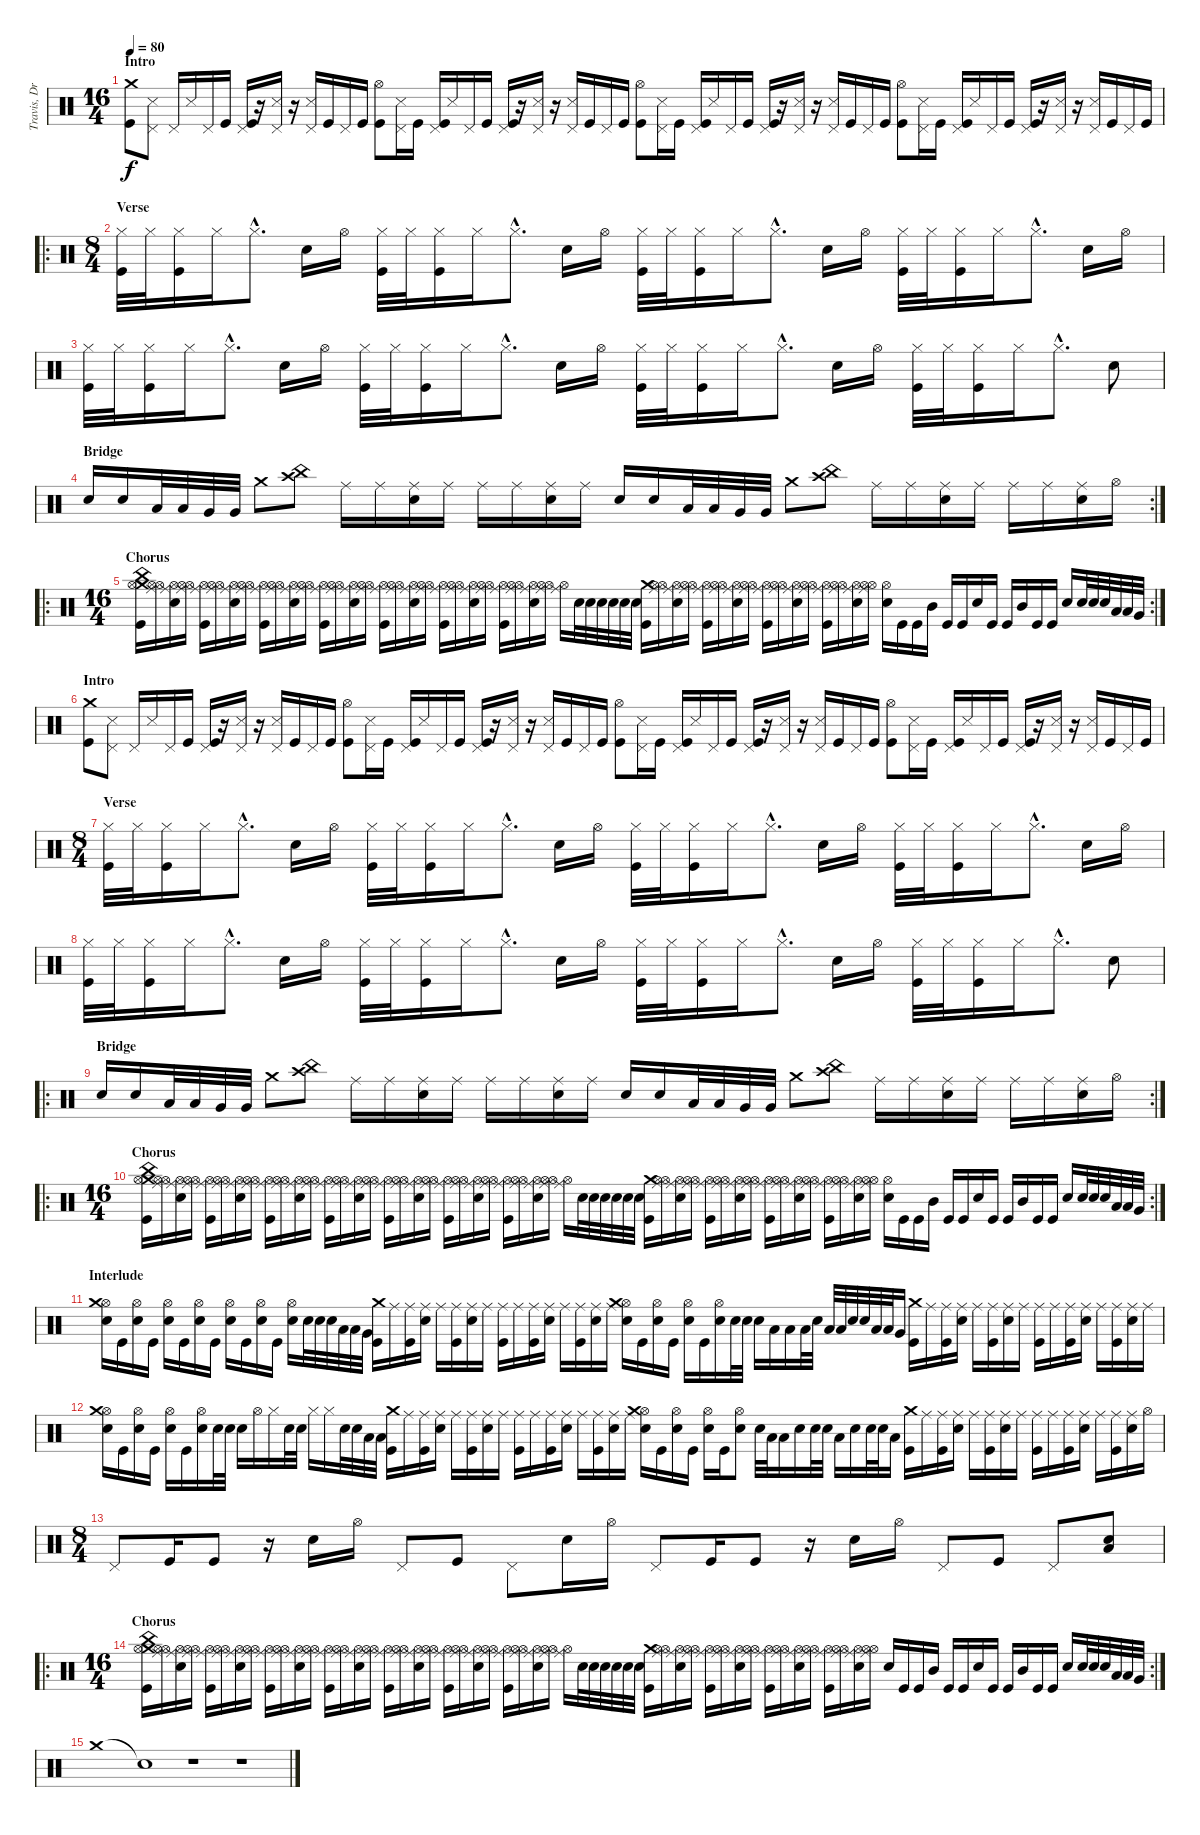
\track ("Travis, Drums" "Travis, Dr") {instrument percussion}
\staff {score}
\articulation defaults
\ts (16 4)
\section ("" "Intro")
\tempo 80
\clef neutral
\ks c
("Crash medium (hit)" "Kick (hit)").8{dy f} ("Pedal Hi-Hat (hit)" "Snare (side stick) 3").8 "Pedal Hi-Hat (hit)".16 "Snare (side stick) 3".16 "Pedal Hi-Hat (hit)".16 "Kick (hit)".16 ("Pedal Hi-Hat (hit)" "Kick (hit)").16 r.16 ("Pedal Hi-Hat (hit)" "Snare (side stick) 3").16 r.16 ("Pedal Hi-Hat (hit)" "Snare (side stick) 3").16 "Kick (hit)".16 "Pedal Hi-Hat (hit)".16 "Kick (hit)".16 ("Hi-Hat (open)" "Kick (hit)").8 ("Pedal Hi-Hat (hit)" "Snare (side stick) 3").16 "Kick (hit)".16 ("Pedal Hi-Hat (hit)" "Kick (hit)").16 "Snare (side stick) 3".16 "Pedal Hi-Hat (hit)".16 "Kick (hit)".16 ("Pedal Hi-Hat (hit)" "Kick (hit)").16 r.16 ("Pedal Hi-Hat (hit)" "Snare (side stick) 3").16 r.16 ("Pedal Hi-Hat (hit)" "Snare (side stick) 3").16 "Kick (hit)".16 "Pedal Hi-Hat (hit)".16 "Kick (hit)".16 ("Hi-Hat (open)" "Kick (hit)").8 ("Pedal Hi-Hat (hit)" "Snare (side stick) 3").16 "Kick (hit)".16 ("Pedal Hi-Hat (hit)" "Kick (hit)").16 "Snare (side stick) 3".16 "Pedal Hi-Hat (hit)".16 "Kick (hit)".16 ("Pedal Hi-Hat (hit)" "Kick (hit)").16 r.16 ("Pedal Hi-Hat (hit)" "Snare (side stick) 3").16 r.16 ("Pedal Hi-Hat (hit)" "Snare (side stick) 3").16 "Kick (hit)".16 "Pedal Hi-Hat (hit)".16 "Kick (hit)".16 ("Hi-Hat (open)" "Kick (hit)").8 ("Pedal Hi-Hat (hit)" "Snare (side stick) 3").16 "Kick (hit)".16 ("Pedal Hi-Hat (hit)" "Kick (hit)").16 "Snare (side stick) 3".16 "Pedal Hi-Hat (hit)".16 "Kick (hit)".16 ("Pedal Hi-Hat (hit)" "Kick (hit)").16 r.16 ("Pedal Hi-Hat (hit)" "Snare (side stick) 3").16 r.16 ("Pedal Hi-Hat (hit)" "Snare (side stick) 3").16 "Kick (hit)".16 "Pedal Hi-Hat (hit)".16 "Kick (hit)".16 |
\ro
\ts (8 4)
\section ("" "Verse")
("Hi-Hat (closed)" "Kick (hit)").32 "Hi-Hat (closed)".32 ("Hi-Hat (closed)" "Kick (hit)").16 "Hi-Hat (closed)".16 "Hi-Hat (closed)"{hac}.8{d} "Snare (hit) 2".16 "Hi-Hat (open)".16 ("Hi-Hat (closed)" "Kick (hit)").32 "Hi-Hat (closed)".32 ("Hi-Hat (closed)" "Kick (hit)").16 "Hi-Hat (closed)".16 "Hi-Hat (closed)"{hac}.8{d} "Snare (hit) 2".16 "Hi-Hat (open)".16 ("Hi-Hat (closed)" "Kick (hit)").32 "Hi-Hat (closed)".32 ("Hi-Hat (closed)" "Kick (hit)").16 "Hi-Hat (closed)".16 "Hi-Hat (closed)"{hac}.8{d} "Snare (hit) 2".16 "Hi-Hat (open)".16 ("Hi-Hat (closed)" "Kick (hit)").32 "Hi-Hat (closed)".32 ("Hi-Hat (closed)" "Kick (hit)").16 "Hi-Hat (closed)".16 "Hi-Hat (closed)"{hac}.8{d} "Snare (hit) 2".16 "Hi-Hat (open)".16 |
("Hi-Hat (closed)" "Kick (hit)").32 "Hi-Hat (closed)".32 ("Hi-Hat (closed)" "Kick (hit)").16 "Hi-Hat (closed)".16 "Hi-Hat (closed)"{hac}.8{d} "Snare (hit) 2".16 "Hi-Hat (open)".16 ("Hi-Hat (closed)" "Kick (hit)").32 "Hi-Hat (closed)".32 ("Hi-Hat (closed)" "Kick (hit)").16 "Hi-Hat (closed)".16 "Hi-Hat (closed)"{hac}.8{d} "Snare (hit) 2".16 "Hi-Hat (open)".16 ("Hi-Hat (closed)" "Kick (hit)").32 "Hi-Hat (closed)".32 ("Hi-Hat (closed)" "Kick (hit)").16 "Hi-Hat (closed)".16 "Hi-Hat (closed)"{hac}.8{d} "Snare (hit) 2".16 "Hi-Hat (open)".16 ("Hi-Hat (closed)" "Kick (hit)").32 "Hi-Hat (closed)".32 ("Hi-Hat (closed)" "Kick (hit)").16 "Hi-Hat (closed)".16 "Hi-Hat (closed)"{hac}.8{d} "Snare (hit) 2".8 |
\rc 2
\section ("" "Bridge")
"Snare (hit) 2".16 "Snare (hit) 2".16 "Low Tom (hit)".32 "Low Tom (hit)".32 "Very Low Tom (hit)".32 "Very Low Tom (hit)".32 "Crash medium (hit)".8 ("China (hit)" "Crash high (hit)").8 "Ride (middle)".16 "Ride (middle)".16 ("Ride (middle)" "Snare (hit) 2").16 "Ride (middle)".16 "Ride (middle)".16 "Ride (middle)".16 ("Ride (middle)" "Snare (hit) 2").16 "Ride (middle)".16 "Snare (hit) 2".16 "Snare (hit) 2".16 "Low Tom (hit)".32 "Low Tom (hit)".32 "Very Low Tom (hit)".32 "Very Low Tom (hit)".32 "Crash medium (hit)".8 ("China (hit)" "Crash high (hit)").8 "Ride (middle)".16 "Ride (middle)".16 ("Ride (middle)" "Snare (hit) 2").16 "Ride (middle)".16 "Ride (middle)".16 "Ride (middle)".16 ("Ride (middle)" "Snare (hit) 2").16 "Hi-Hat (open)".16 |
\ro
\rc 2
\ts (16 4)
\section ("" "Chorus")
("Crash medium (hit)" "China (hit)" "Kick (hit)" "Hi-Hat (open)").16 ("Ride (middle)" "Hi-Hat (open)" "Hi-Hat (open)").16 ("Ride (middle)" "Snare (hit) 2" "Hi-Hat (open)").16 ("Ride (middle)" "Hi-Hat (open)" "Hi-Hat (open)").16 ("Ride (middle)" "Kick (hit)" "Hi-Hat (open)").16 ("Ride (middle)" "Hi-Hat (open)" "Hi-Hat (open)").16 ("Ride (middle)" "Snare (hit) 2" "Hi-Hat (open)").16 ("Ride (middle)" "Hi-Hat (open)" "Hi-Hat (open)").16 ("Ride (middle)" "Kick (hit)" "Hi-Hat (open)").16 ("Ride (middle)" "Hi-Hat (open)" "Hi-Hat (open)").16 ("Ride (middle)" "Snare (hit) 2" "Hi-Hat (open)").16 ("Ride (middle)" "Hi-Hat (open)" "Hi-Hat (open)").16 ("Ride (middle)" "Kick (hit)" "Hi-Hat (open)").16 ("Ride (middle)" "Hi-Hat (open)" "Hi-Hat (open)").16 ("Ride (middle)" "Snare (hit) 2" "Hi-Hat (open)").16 ("Ride (middle)" "Hi-Hat (open)" "Hi-Hat (open)").16 ("Ride (middle)" "Kick (hit)" "Hi-Hat (open)").16 ("Ride (middle)" "Hi-Hat (open)" "Hi-Hat (open)").16 ("Ride (middle)" "Snare (hit) 2" "Hi-Hat (open)").16 ("Ride (middle)" "Hi-Hat (open)" "Hi-Hat (open)").16 ("Ride (middle)" "Kick (hit)" "Hi-Hat (open)").16 ("Ride (middle)" "Hi-Hat (open)" "Hi-Hat (open)").16 ("Ride (middle)" "Snare (hit) 2" "Hi-Hat (open)").16 ("Ride (middle)" "Hi-Hat (open)" "Hi-Hat (open)").16 ("Ride (middle)" "Kick (hit)" "Hi-Hat (open)").16 ("Ride (middle)" "Hi-Hat (open)" "Hi-Hat (open)").16 ("Ride (middle)" "Snare (hit) 2" "Hi-Hat (open)").16 ("Ride (middle)" "Hi-Hat (open)" "Hi-Hat (open)").16 ("Ride (middle)" "Hi-Hat (open)").16 "Snare (hit) 2".32 "Snare (hit) 2".32 "Snare (hit) 2".32 "Snare (hit) 2".32 "Snare (hit) 2".32 "Snare (hit) 2".32 ("Crash medium (hit)" "Kick (hit)").16 ("Ride (middle)" "Hi-Hat (open)" "Hi-Hat (open)").16 ("Ride (middle)" "Snare (hit) 2" "Hi-Hat (open)").16 ("Ride (middle)" "Hi-Hat (open)" "Hi-Hat (open)").16 ("Ride (middle)" "Kick (hit)" "Hi-Hat (open)").16 ("Ride (middle)" "Hi-Hat (open)" "Hi-Hat (open)").16 ("Ride (middle)" "Snare (hit) 2" "Hi-Hat (open)").16 ("Ride (middle)" "Hi-Hat (open)" "Hi-Hat (open)").16 ("Ride (middle)" "Kick (hit)" "Hi-Hat (open)").16 ("Ride (middle)" "Hi-Hat (open)" "Hi-Hat (open)").16 ("Ride (middle)" "Snare (hit) 2" "Hi-Hat (open)").16 ("Ride (middle)" "Hi-Hat (open)" "Hi-Hat (open)").16 ("Ride (middle)" "Kick (hit)" "Hi-Hat (open)").16 ("Ride (middle)" "Hi-Hat (open)" "Hi-Hat (open)").16 ("Ride (middle)" "Snare (hit) 2" "Hi-Hat (open)").16 ("Ride (middle)" "Hi-Hat (open)" "Hi-Hat (open)").16 ("Snare (hit) 2" "Hi-Hat (open)").16 "Kick (hit)".16 "Kick (hit)".16 "Mid Tom (hit)".16 "Kick (hit)".16 "Kick (hit)".16 "Snare (hit) 2".16 "Kick (hit)".16 "Kick (hit)".16 "Mid Tom (hit)".16 "Kick (hit)".16 "Kick (hit)".16 "Snare (hit) 2".16 "Snare (hit) 2".32 "Snare (hit) 2".32 "Snare (hit) 2".32 "Low Tom (hit)".32 "Low Tom (hit)".32 "Very Low Tom (hit)".32 |
\section ("" "Intro")
("Crash medium (hit)" "Kick (hit)").8 ("Pedal Hi-Hat (hit)" "Snare (side stick) 3").8 "Pedal Hi-Hat (hit)".16 "Snare (side stick) 3".16 "Pedal Hi-Hat (hit)".16 "Kick (hit)".16 ("Pedal Hi-Hat (hit)" "Kick (hit)").16 r.16 ("Pedal Hi-Hat (hit)" "Snare (side stick) 3").16 r.16 ("Pedal Hi-Hat (hit)" "Snare (side stick) 3").16 "Kick (hit)".16 "Pedal Hi-Hat (hit)".16 "Kick (hit)".16 ("Hi-Hat (open)" "Kick (hit)").8 ("Pedal Hi-Hat (hit)" "Snare (side stick) 3").16 "Kick (hit)".16 ("Pedal Hi-Hat (hit)" "Kick (hit)").16 "Snare (side stick) 3".16 "Pedal Hi-Hat (hit)".16 "Kick (hit)".16 ("Pedal Hi-Hat (hit)" "Kick (hit)").16 r.16 ("Pedal Hi-Hat (hit)" "Snare (side stick) 3").16 r.16 ("Pedal Hi-Hat (hit)" "Snare (side stick) 3").16 "Kick (hit)".16 "Pedal Hi-Hat (hit)".16 "Kick (hit)".16 ("Hi-Hat (open)" "Kick (hit)").8 ("Pedal Hi-Hat (hit)" "Snare (side stick) 3").16 "Kick (hit)".16 ("Pedal Hi-Hat (hit)" "Kick (hit)").16 "Snare (side stick) 3".16 "Pedal Hi-Hat (hit)".16 "Kick (hit)".16 ("Pedal Hi-Hat (hit)" "Kick (hit)").16 r.16 ("Pedal Hi-Hat (hit)" "Snare (side stick) 3").16 r.16 ("Pedal Hi-Hat (hit)" "Snare (side stick) 3").16 "Kick (hit)".16 "Pedal Hi-Hat (hit)".16 "Kick (hit)".16 ("Hi-Hat (open)" "Kick (hit)").8 ("Pedal Hi-Hat (hit)" "Snare (side stick) 3").16 "Kick (hit)".16 ("Pedal Hi-Hat (hit)" "Kick (hit)").16 "Snare (side stick) 3".16 "Pedal Hi-Hat (hit)".16 "Kick (hit)".16 ("Pedal Hi-Hat (hit)" "Kick (hit)").16 r.16 ("Pedal Hi-Hat (hit)" "Snare (side stick) 3").16 r.16 ("Pedal Hi-Hat (hit)" "Snare (side stick) 3").16 "Kick (hit)".16 "Pedal Hi-Hat (hit)".16 "Kick (hit)".16 |
\ts (8 4)
\section ("" "Verse")
("Hi-Hat (closed)" "Kick (hit)").32 "Hi-Hat (closed)".32 ("Hi-Hat (closed)" "Kick (hit)").16 "Hi-Hat (closed)".16 "Hi-Hat (closed)"{hac}.8{d} "Snare (hit) 2".16 "Hi-Hat (open)".16 ("Hi-Hat (closed)" "Kick (hit)").32 "Hi-Hat (closed)".32 ("Hi-Hat (closed)" "Kick (hit)").16 "Hi-Hat (closed)".16 "Hi-Hat (closed)"{hac}.8{d} "Snare (hit) 2".16 "Hi-Hat (open)".16 ("Hi-Hat (closed)" "Kick (hit)").32 "Hi-Hat (closed)".32 ("Hi-Hat (closed)" "Kick (hit)").16 "Hi-Hat (closed)".16 "Hi-Hat (closed)"{hac}.8{d} "Snare (hit) 2".16 "Hi-Hat (open)".16 ("Hi-Hat (closed)" "Kick (hit)").32 "Hi-Hat (closed)".32 ("Hi-Hat (closed)" "Kick (hit)").16 "Hi-Hat (closed)".16 "Hi-Hat (closed)"{hac}.8{d} "Snare (hit) 2".16 "Hi-Hat (open)".16 |
("Hi-Hat (closed)" "Kick (hit)").32 "Hi-Hat (closed)".32 ("Hi-Hat (closed)" "Kick (hit)").16 "Hi-Hat (closed)".16 "Hi-Hat (closed)"{hac}.8{d} "Snare (hit) 2".16 "Hi-Hat (open)".16 ("Hi-Hat (closed)" "Kick (hit)").32 "Hi-Hat (closed)".32 ("Hi-Hat (closed)" "Kick (hit)").16 "Hi-Hat (closed)".16 "Hi-Hat (closed)"{hac}.8{d} "Snare (hit) 2".16 "Hi-Hat (open)".16 ("Hi-Hat (closed)" "Kick (hit)").32 "Hi-Hat (closed)".32 ("Hi-Hat (closed)" "Kick (hit)").16 "Hi-Hat (closed)".16 "Hi-Hat (closed)"{hac}.8{d} "Snare (hit) 2".16 "Hi-Hat (open)".16 ("Hi-Hat (closed)" "Kick (hit)").32 "Hi-Hat (closed)".32 ("Hi-Hat (closed)" "Kick (hit)").16 "Hi-Hat (closed)".16 "Hi-Hat (closed)"{hac}.8{d} "Snare (hit) 2".8 |
\ro
\rc 2
\section ("" "Bridge")
"Snare (hit) 2".16 "Snare (hit) 2".16 "Low Tom (hit)".32 "Low Tom (hit)".32 "Very Low Tom (hit)".32 "Very Low Tom (hit)".32 "Crash medium (hit)".8 ("China (hit)" "Crash high (hit)").8 "Ride (middle)".16 "Ride (middle)".16 ("Ride (middle)" "Snare (hit) 2").16 "Ride (middle)".16 "Ride (middle)".16 "Ride (middle)".16 ("Ride (middle)" "Snare (hit) 2").16 "Ride (middle)".16 "Snare (hit) 2".16 "Snare (hit) 2".16 "Low Tom (hit)".32 "Low Tom (hit)".32 "Very Low Tom (hit)".32 "Very Low Tom (hit)".32 "Crash medium (hit)".8 ("China (hit)" "Crash high (hit)").8 "Ride (middle)".16 "Ride (middle)".16 ("Ride (middle)" "Snare (hit) 2").16 "Ride (middle)".16 "Ride (middle)".16 "Ride (middle)".16 ("Ride (middle)" "Snare (hit) 2").16 "Hi-Hat (open)".16 |
\ro
\rc 2
\ts (16 4)
\section ("" "Chorus")
("Crash medium (hit)" "China (hit)" "Kick (hit)" "Hi-Hat (open)").16 ("Ride (middle)" "Hi-Hat (open)" "Hi-Hat (open)").16 ("Ride (middle)" "Snare (hit) 2" "Hi-Hat (open)").16 ("Ride (middle)" "Hi-Hat (open)" "Hi-Hat (open)").16 ("Ride (middle)" "Kick (hit)" "Hi-Hat (open)").16 ("Ride (middle)" "Hi-Hat (open)" "Hi-Hat (open)").16 ("Ride (middle)" "Snare (hit) 2" "Hi-Hat (open)").16 ("Ride (middle)" "Hi-Hat (open)" "Hi-Hat (open)").16 ("Ride (middle)" "Kick (hit)" "Hi-Hat (open)").16 ("Ride (middle)" "Hi-Hat (open)" "Hi-Hat (open)").16 ("Ride (middle)" "Snare (hit) 2" "Hi-Hat (open)").16 ("Ride (middle)" "Hi-Hat (open)" "Hi-Hat (open)").16 ("Ride (middle)" "Kick (hit)" "Hi-Hat (open)").16 ("Ride (middle)" "Hi-Hat (open)" "Hi-Hat (open)").16 ("Ride (middle)" "Snare (hit) 2" "Hi-Hat (open)").16 ("Ride (middle)" "Hi-Hat (open)" "Hi-Hat (open)").16 ("Ride (middle)" "Kick (hit)" "Hi-Hat (open)").16 ("Ride (middle)" "Hi-Hat (open)" "Hi-Hat (open)").16 ("Ride (middle)" "Snare (hit) 2" "Hi-Hat (open)").16 ("Ride (middle)" "Hi-Hat (open)" "Hi-Hat (open)").16 ("Ride (middle)" "Kick (hit)" "Hi-Hat (open)").16 ("Ride (middle)" "Hi-Hat (open)" "Hi-Hat (open)").16 ("Ride (middle)" "Snare (hit) 2" "Hi-Hat (open)").16 ("Ride (middle)" "Hi-Hat (open)" "Hi-Hat (open)").16 ("Ride (middle)" "Kick (hit)" "Hi-Hat (open)").16 ("Ride (middle)" "Hi-Hat (open)" "Hi-Hat (open)").16 ("Ride (middle)" "Snare (hit) 2" "Hi-Hat (open)").16 ("Ride (middle)" "Hi-Hat (open)" "Hi-Hat (open)").16 ("Ride (middle)" "Hi-Hat (open)").16 "Snare (hit) 2".32 "Snare (hit) 2".32 "Snare (hit) 2".32 "Snare (hit) 2".32 "Snare (hit) 2".32 "Snare (hit) 2".32 ("Crash medium (hit)" "Kick (hit)").16 ("Ride (middle)" "Hi-Hat (open)" "Hi-Hat (open)").16 ("Ride (middle)" "Snare (hit) 2" "Hi-Hat (open)").16 ("Ride (middle)" "Hi-Hat (open)" "Hi-Hat (open)").16 ("Ride (middle)" "Kick (hit)" "Hi-Hat (open)").16 ("Ride (middle)" "Hi-Hat (open)" "Hi-Hat (open)").16 ("Ride (middle)" "Snare (hit) 2" "Hi-Hat (open)").16 ("Ride (middle)" "Hi-Hat (open)" "Hi-Hat (open)").16 ("Ride (middle)" "Kick (hit)" "Hi-Hat (open)").16 ("Ride (middle)" "Hi-Hat (open)" "Hi-Hat (open)").16 ("Ride (middle)" "Snare (hit) 2" "Hi-Hat (open)").16 ("Ride (middle)" "Hi-Hat (open)" "Hi-Hat (open)").16 ("Ride (middle)" "Kick (hit)" "Hi-Hat (open)").16 ("Ride (middle)" "Hi-Hat (open)" "Hi-Hat (open)").16 ("Ride (middle)" "Snare (hit) 2" "Hi-Hat (open)").16 ("Ride (middle)" "Hi-Hat (open)" "Hi-Hat (open)").16 ("Snare (hit) 2" "Hi-Hat (open)").16 "Kick (hit)".16 "Kick (hit)".16 "Mid Tom (hit)".16 "Kick (hit)".16 "Kick (hit)".16 "Snare (hit) 2".16 "Kick (hit)".16 "Kick (hit)".16 "Mid Tom (hit)".16 "Kick (hit)".16 "Kick (hit)".16 "Snare (hit) 2".16 "Snare (hit) 2".32 "Snare (hit) 2".32 "Snare (hit) 2".32 "Low Tom (hit)".32 "Low Tom (hit)".32 "Very Low Tom (hit)".32 |
\section ("" "Interlude")
("Hi-Hat (open)" "Snare (hit) 2" "Crash medium (hit)").16 "Kick (hit)".16 ("Hi-Hat (open)" "Snare (hit) 2").16 "Kick (hit)".16 ("Hi-Hat (open)" "Snare (hit) 2").16 "Kick (hit)".16 ("Hi-Hat (open)" "Snare (hit) 2").16 "Kick (hit)".16 ("Hi-Hat (open)" "Snare (hit) 2").16 "Kick (hit)".16 ("Hi-Hat (open)" "Snare (hit) 2").16 "Kick (hit)".16 ("Hi-Hat (open)" "Snare (hit) 2").16 "Snare (hit) 2".32 "Snare (hit) 2".32 "Snare (hit) 2".32 "Low Tom (hit)".32 "Low Tom (hit)".32 "Very Low Tom (hit)".32 ("Crash medium (hit)" "Kick (hit)").16 "Ride (middle)".16 ("Ride (middle)" "Kick (hit)").16 ("Ride (middle)" "Snare (hit) 2").16 "Ride (middle)".16 ("Ride (middle)" "Kick (hit)").16 ("Ride (middle)" "Snare (hit) 2").16 "Ride (middle)".16 ("Ride (middle)" "Kick (hit)").16 "Ride (middle)".16 ("Ride (middle)" "Kick (hit)").16 ("Ride (middle)" "Snare (hit) 2").16 "Ride (middle)".16 ("Ride (middle)" "Kick (hit)").16 ("Ride (middle)" "Snare (hit) 2").16 "Ride (middle)".16 ("Hi-Hat (open)" "Snare (hit) 2" "Crash medium (hit)").16 "Kick (hit)".16 ("Hi-Hat (open)" "Snare (hit) 2").16 "Kick (hit)".16 ("Hi-Hat (open)" "Snare (hit) 2").16 "Kick (hit)".16 ("Hi-Hat (open)" "Snare (hit) 2").16 "Snare (hit) 2".32 "Snare (hit) 2".32 "Snare (hit) 2".16 "Low Tom (hit)".16 "Low Tom (hit)".16 "Low Tom (hit)".32 "Snare (hit) 2".32 "Low Tom (hit)".32 "Low Tom (hit)".32 "Snare (hit) 2".32 "Snare (hit) 2".32 "Low Tom (hit)".32 "Low Tom (hit)".32 "Very Low Tom (hit)".16 ("Crash medium (hit)" "Kick (hit)").16 "Ride (middle)".16 ("Ride (middle)" "Kick (hit)").16 ("Ride (middle)" "Snare (hit) 2").16 "Ride (middle)".16 ("Ride (middle)" "Kick (hit)").16 ("Ride (middle)" "Snare (hit) 2").16 "Ride (middle)".16 ("Ride (middle)" "Kick (hit)").16 "Ride (middle)".16 ("Ride (middle)" "Kick (hit)").16 ("Ride (middle)" "Snare (hit) 2").16 "Ride (middle)".16 ("Ride (middle)" "Kick (hit)").16 ("Ride (middle)" "Snare (hit) 2").16 "Ride (middle)".16 |
("Hi-Hat (open)" "Snare (hit) 2" "Crash medium (hit)").16 "Kick (hit)".16 ("Hi-Hat (open)" "Snare (hit) 2").16 "Kick (hit)".16 ("Hi-Hat (open)" "Snare (hit) 2").16 "Kick (hit)".16 ("Hi-Hat (open)" "Snare (hit) 2").16 "Snare (hit) 2".32 "Snare (hit) 2".32 "Snare (hit) 2".16 "Hi-Hat (open)".16 "Hi-Hat (closed)".16 "Snare (hit) 2".32 "Snare (hit) 2".32 "Hi-Hat (closed)".16 "Hi-Hat (closed)".16 "Snare (hit) 2".32 "Snare (hit) 2".32 "Low Tom (hit)".32 "Low Tom (hit)".32 ("Crash medium (hit)" "Kick (hit)").16 "Ride (middle)".16 ("Ride (middle)" "Kick (hit)").16 ("Ride (middle)" "Snare (hit) 2").16 "Ride (middle)".16 ("Ride (middle)" "Kick (hit)").16 ("Ride (middle)" "Snare (hit) 2").16 "Ride (middle)".16 ("Ride (middle)" "Kick (hit)").16 "Ride (middle)".16 ("Ride (middle)" "Kick (hit)").16 ("Ride (middle)" "Snare (hit) 2").16 "Ride (middle)".16 ("Ride (middle)" "Kick (hit)").16 ("Ride (middle)" "Snare (hit) 2").16 "Ride (middle)".16 ("Hi-Hat (open)" "Snare (hit) 2" "Crash medium (hit)").16 "Kick (hit)".16 ("Hi-Hat (open)" "Snare (hit) 2").16 "Kick (hit)".16 ("Hi-Hat (open)" "Snare (hit) 2").16 "Kick (hit)".16 ("Hi-Hat (open)" "Snare (hit) 2").8 "Snare (hit) 2".32 "Low Tom (hit)".32 "Low Tom (hit)".16 "Snare (hit) 2".16 "Snare (hit) 2".32 "Snare (hit) 2".32 "Low Tom (hit)".16 "Snare (hit) 2".16 "Snare (hit) 2".32 "Snare (hit) 2".32 "Low Tom (hit)".16 ("Crash medium (hit)" "Kick (hit)").16 "Ride (middle)".16 ("Ride (middle)" "Kick (hit)").16 ("Ride (middle)" "Snare (hit) 2").16 "Ride (middle)".16 ("Ride (middle)" "Kick (hit)").16 ("Ride (middle)" "Snare (hit) 2").16 "Ride (middle)".16 ("Ride (middle)" "Kick (hit)").16 "Ride (middle)".16 ("Ride (middle)" "Kick (hit)").16 ("Ride (middle)" "Snare (hit) 2").16 "Ride (middle)".16 ("Ride (middle)" "Kick (hit)").16 ("Ride (middle)" "Snare (hit) 2").16 "Hi-Hat (open)".16 |
\ts (8 4)
"Pedal Hi-Hat (hit)".8 "Kick (hit)".16 "Kick (hit)".8 r.16 "Snare (hit) 2".16 "Hi-Hat (open)".16 "Pedal Hi-Hat (hit)".8 "Kick (hit)".8 "Pedal Hi-Hat (hit)".8 "Snare (hit) 2".16 "Hi-Hat (open)".16 "Pedal Hi-Hat (hit)".8 "Kick (hit)".16 "Kick (hit)".8 r.16 "Snare (hit) 2".16 "Hi-Hat (open)".16 "Pedal Hi-Hat (hit)".8 "Kick (hit)".8 "Pedal Hi-Hat (hit)".8 ("Snare (hit) 2" "Low Tom (hit)").8 |
\ro
\rc 2
\ts (16 4)
\section ("" "Chorus")
("Crash medium (hit)" "China (hit)" "Kick (hit)" "Hi-Hat (open)").16 ("Ride (middle)" "Hi-Hat (open)" "Hi-Hat (open)").16 ("Ride (middle)" "Snare (hit) 2" "Hi-Hat (open)").16 ("Ride (middle)" "Hi-Hat (open)" "Hi-Hat (open)").16 ("Ride (middle)" "Kick (hit)" "Hi-Hat (open)").16 ("Ride (middle)" "Hi-Hat (open)" "Hi-Hat (open)").16 ("Ride (middle)" "Snare (hit) 2" "Hi-Hat (open)").16 ("Ride (middle)" "Hi-Hat (open)" "Hi-Hat (open)").16 ("Ride (middle)" "Kick (hit)" "Hi-Hat (open)").16 ("Ride (middle)" "Hi-Hat (open)" "Hi-Hat (open)").16 ("Ride (middle)" "Snare (hit) 2" "Hi-Hat (open)").16 ("Ride (middle)" "Hi-Hat (open)" "Hi-Hat (open)").16 ("Ride (middle)" "Kick (hit)" "Hi-Hat (open)").16 ("Ride (middle)" "Hi-Hat (open)" "Hi-Hat (open)").16 ("Ride (middle)" "Snare (hit) 2" "Hi-Hat (open)").16 ("Ride (middle)" "Hi-Hat (open)" "Hi-Hat (open)").16 ("Ride (middle)" "Kick (hit)" "Hi-Hat (open)").16 ("Ride (middle)" "Hi-Hat (open)" "Hi-Hat (open)").16 ("Ride (middle)" "Snare (hit) 2" "Hi-Hat (open)").16 ("Ride (middle)" "Hi-Hat (open)" "Hi-Hat (open)").16 ("Ride (middle)" "Kick (hit)" "Hi-Hat (open)").16 ("Ride (middle)" "Hi-Hat (open)" "Hi-Hat (open)").16 ("Ride (middle)" "Snare (hit) 2" "Hi-Hat (open)").16 ("Ride (middle)" "Hi-Hat (open)" "Hi-Hat (open)").16 ("Ride (middle)" "Kick (hit)" "Hi-Hat (open)").16 ("Ride (middle)" "Hi-Hat (open)" "Hi-Hat (open)").16 ("Ride (middle)" "Snare (hit) 2" "Hi-Hat (open)").16 ("Ride (middle)" "Hi-Hat (open)" "Hi-Hat (open)").16 ("Ride (middle)" "Hi-Hat (open)").16 "Snare (hit) 2".32 "Snare (hit) 2".32 "Snare (hit) 2".32 "Snare (hit) 2".32 "Snare (hit) 2".32 "Snare (hit) 2".32 ("Crash medium (hit)" "Kick (hit)").16 ("Ride (middle)" "Hi-Hat (open)" "Hi-Hat (open)").16 ("Ride (middle)" "Snare (hit) 2" "Hi-Hat (open)").16 ("Ride (middle)" "Hi-Hat (open)" "Hi-Hat (open)").16 ("Ride (middle)" "Kick (hit)" "Hi-Hat (open)").16 ("Ride (middle)" "Hi-Hat (open)" "Hi-Hat (open)").16 ("Ride (middle)" "Snare (hit) 2" "Hi-Hat (open)").16 ("Ride (middle)" "Hi-Hat (open)" "Hi-Hat (open)").16 ("Ride (middle)" "Kick (hit)" "Hi-Hat (open)").16 ("Ride (middle)" "Hi-Hat (open)" "Hi-Hat (open)").16 ("Ride (middle)" "Snare (hit) 2" "Hi-Hat (open)").16 ("Ride (middle)" "Hi-Hat (open)" "Hi-Hat (open)").16 ("Ride (middle)" "Kick (hit)" "Hi-Hat (open)").16 ("Ride (middle)" "Hi-Hat (open)" "Hi-Hat (open)").16 ("Ride (middle)" "Snare (hit) 2" "Hi-Hat (open)").16 ("Ride (middle)" "Hi-Hat (open)" "Hi-Hat (open)").16 "Snare (hit) 2".16 "Kick (hit)".16 "Kick (hit)".16 "Mid Tom (hit)".16 "Kick (hit)".16 "Kick (hit)".16 "Snare (hit) 2".16 "Kick (hit)".16 "Kick (hit)".16 "Mid Tom (hit)".16 "Kick (hit)".16 "Kick (hit)".16 "Snare (hit) 2".16 "Snare (hit) 2".32 "Snare (hit) 2".32 "Snare (hit) 2".32 "Low Tom (hit)".32 "Low Tom (hit)".32 "Very Low Tom (hit)".32 |
"Crash medium (hit)".1 "Snare (hit)"{t}.1 r.1 r.1
